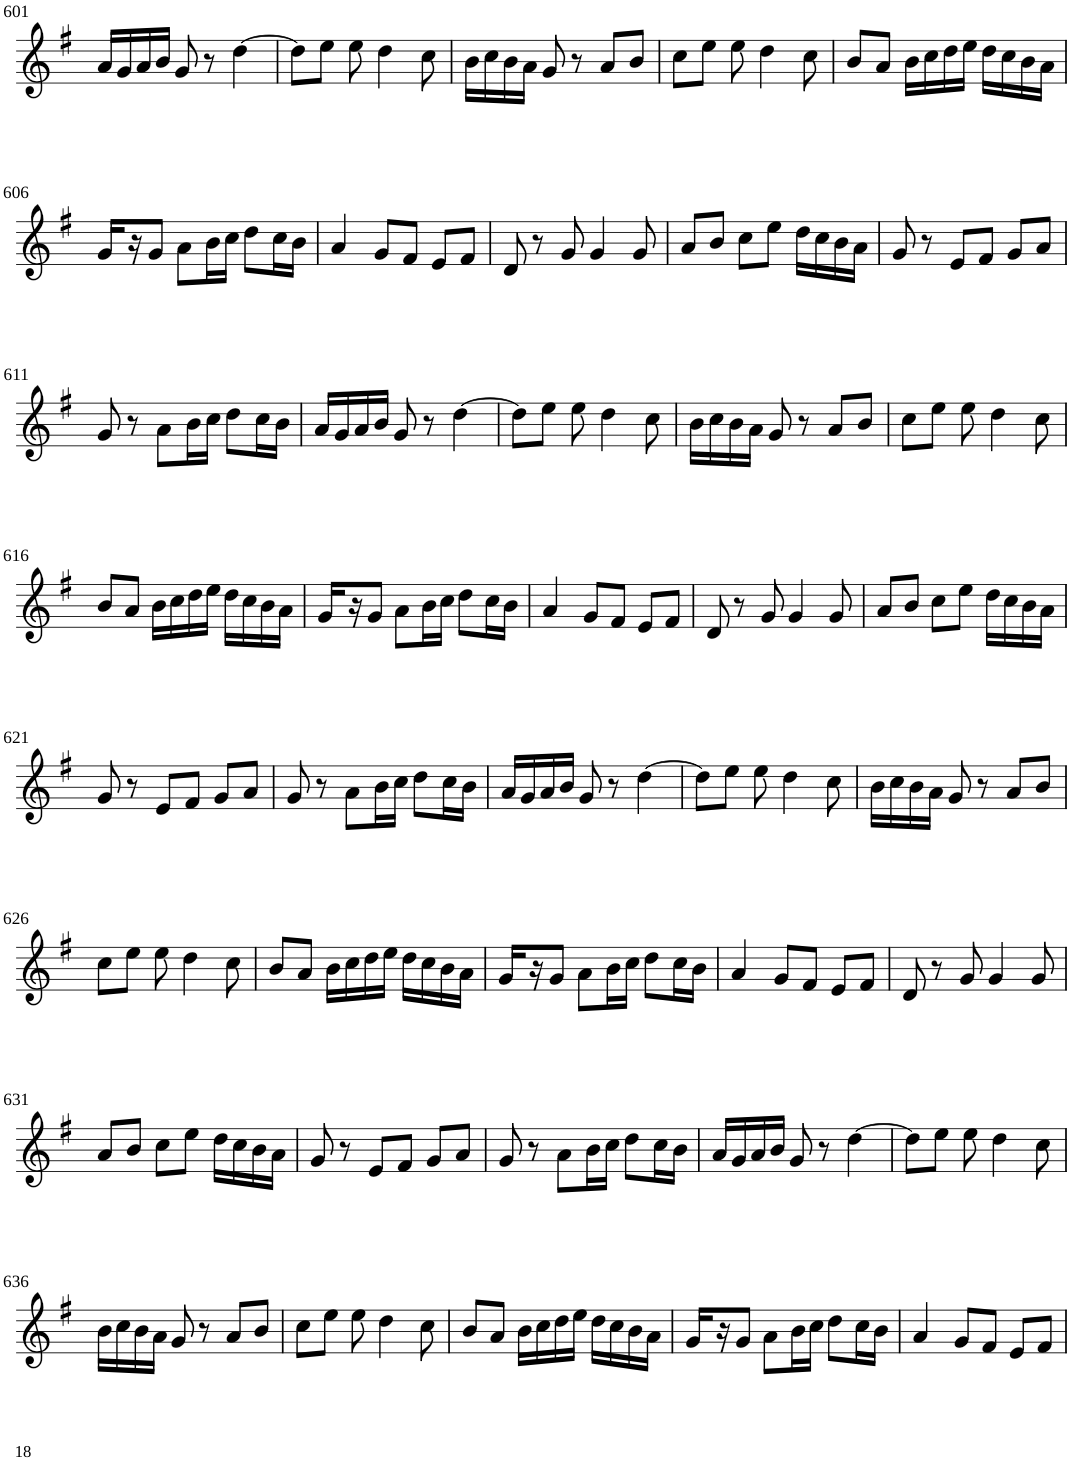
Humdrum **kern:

**kern
*part1
*staff1
*I"Violin
!!LO:PB:g=z
*clefG2
*k[f#]
*G:
*M3/4
=601
16a/LL
16g/
16a/
16b/JJ
8g/
8r
[4dd\
=602
8dd\L]
8ee\J
8ee\
4dd\
8cc\
=603
16b\LL
16cc\
16b\
16a\JJ
8g/
8r
8a/L
8b/J
=604
8cc\L
8ee\J
8ee\
4dd\
8cc\
=605
8b/L
8a/J
16b\LL
16cc\
16dd\
16ee\JJ
16dd\LL
16cc\
16b\
16a\JJ
!!LO:LB:g=z
=606
16g/LL
16r
8g/J
8a\L
16b\L
16cc\JJ
8dd\L
16cc\L
16b\JJ
=607
4a/
8g/L
8f#/J
8e/L
8f#/J
=608
8d/
8r
8g/
4g/
8g/
=609
8a/L
8b/J
8cc\L
8ee\J
16dd\LL
16cc\
16b\
16a\JJ
=610
8g/
8r
8e/L
8f#/J
8g/L
8a/J
!!LO:LB:g=z
=611
8g/
8r
8a\L
16b\L
16cc\JJ
8dd\L
16cc\L
16b\JJ
=612
16a/LL
16g/
16a/
16b/JJ
8g/
8r
[4dd\
=613
8dd\L]
8ee\J
8ee\
4dd\
8cc\
=614
16b\LL
16cc\
16b\
16a\JJ
8g/
8r
8a/L
8b/J
=615
8cc\L
8ee\J
8ee\
4dd\
8cc\
!!LO:LB:g=z
=616
8b/L
8a/J
16b\LL
16cc\
16dd\
16ee\JJ
16dd\LL
16cc\
16b\
16a\JJ
=617
16g/LL
16r
8g/J
8a\L
16b\L
16cc\JJ
8dd\L
16cc\L
16b\JJ
=618
4a/
8g/L
8f#/J
8e/L
8f#/J
=619
8d/
8r
8g/
4g/
8g/
=620
8a/L
8b/J
8cc\L
8ee\J
16dd\LL
16cc\
16b\
16a\JJ
!!LO:LB:g=z
=621
8g/
8r
8e/L
8f#/J
8g/L
8a/J
=622
8g/
8r
8a\L
16b\L
16cc\JJ
8dd\L
16cc\L
16b\JJ
=623
16a/LL
16g/
16a/
16b/JJ
8g/
8r
[4dd\
=624
8dd\L]
8ee\J
8ee\
4dd\
8cc\
=625
16b\LL
16cc\
16b\
16a\JJ
8g/
8r
8a/L
8b/J
!!LO:LB:g=z
=626
8cc\L
8ee\J
8ee\
4dd\
8cc\
=627
8b/L
8a/J
16b\LL
16cc\
16dd\
16ee\JJ
16dd\LL
16cc\
16b\
16a\JJ
=628
16g/LL
16r
8g/J
8a\L
16b\L
16cc\JJ
8dd\L
16cc\L
16b\JJ
=629
4a/
8g/L
8f#/J
8e/L
8f#/J
=630
8d/
8r
8g/
4g/
8g/
!!LO:LB:g=z
=631
8a/L
8b/J
8cc\L
8ee\J
16dd\LL
16cc\
16b\
16a\JJ
=632
8g/
8r
8e/L
8f#/J
8g/L
8a/J
=633
8g/
8r
8a\L
16b\L
16cc\JJ
8dd\L
16cc\L
16b\JJ
=634
16a/LL
16g/
16a/
16b/JJ
8g/
8r
[4dd\
=635
8dd\L]
8ee\J
8ee\
4dd\
8cc\
!!LO:LB:g=z
=636
16b\LL
16cc\
16b\
16a\JJ
8g/
8r
8a/L
8b/J
=637
8cc\L
8ee\J
8ee\
4dd\
8cc\
=638
8b/L
8a/J
16b\LL
16cc\
16dd\
16ee\JJ
16dd\LL
16cc\
16b\
16a\JJ
=639
16g/LL
16r
8g/J
8a\L
16b\L
16cc\JJ
8dd\L
16cc\L
16b\JJ
=640
4a/
8g/L
8f#/J
8e/L
8f#/J
=
*-
